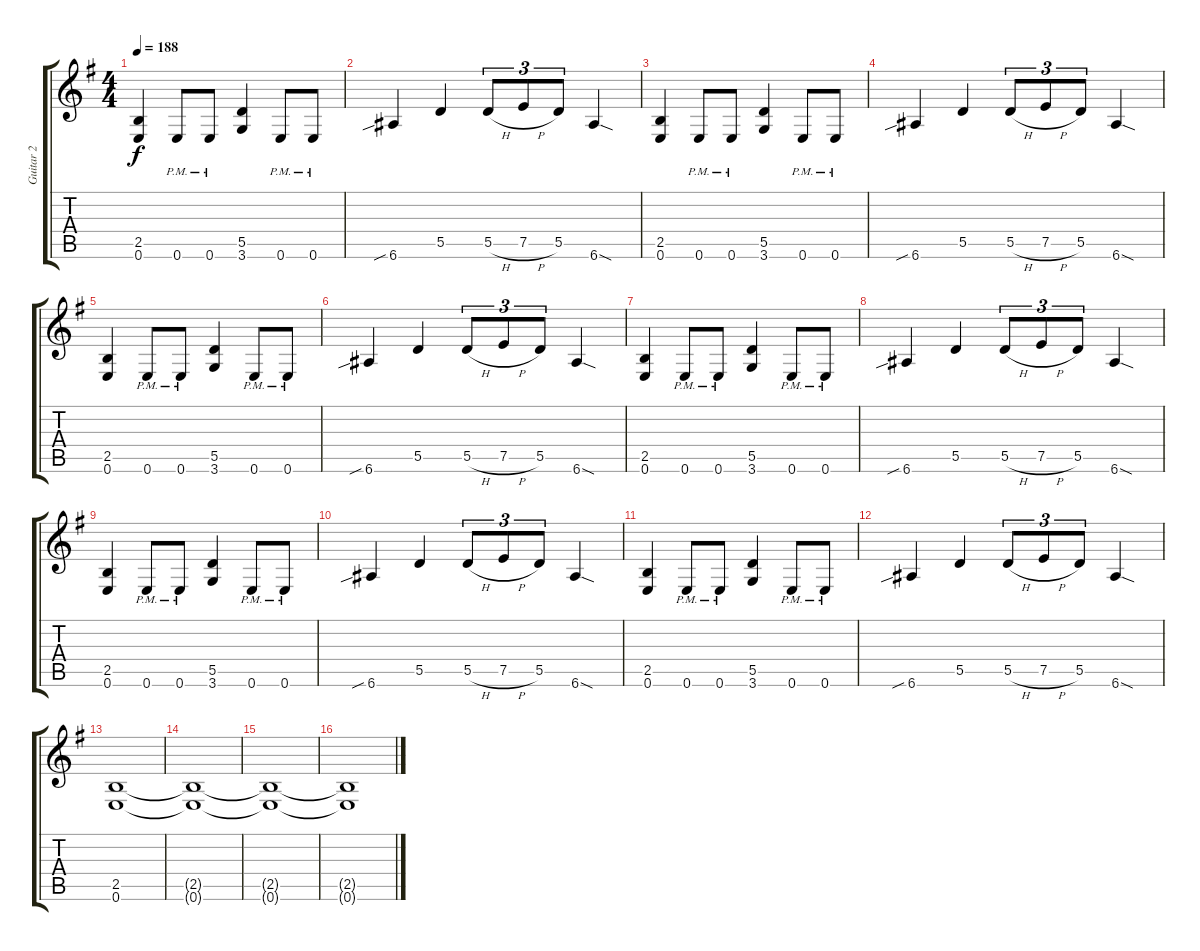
\track ("Guitar 2" "Guitar 2") {instrument overdrivenguitar}
\staff {score tabs}
\tuning (E4 B3 G3 D3 A2 E2) {hide}
\ts (4 4)
\tempo 188
\clef g2
\ks g
(2.5 0.6).4{dy f} 0.6{pm}.8 0.6{pm}.8 (5.5 3.6).4 0.6{pm}.8 0.6{pm}.8 |
6.6{sib}.4 5.5.4 5.5{h}.8{tu (3 2)} 7.5{h}.8{tu (3 2)} 5.5.8{tu (3 2)} 6.6{sod}.4 |
(2.5 0.6).4 0.6{pm}.8 0.6{pm}.8 (5.5 3.6).4 0.6{pm}.8 0.6{pm}.8 |
6.6{sib}.4 5.5.4 5.5{h}.8{tu (3 2)} 7.5{h}.8{tu (3 2)} 5.5.8{tu (3 2)} 6.6{sod}.4 |
(2.5 0.6).4 0.6{pm}.8 0.6{pm}.8 (5.5 3.6).4 0.6{pm}.8 0.6{pm}.8 |
6.6{sib}.4 5.5.4 5.5{h}.8{tu (3 2)} 7.5{h}.8{tu (3 2)} 5.5.8{tu (3 2)} 6.6{sod}.4 |
(2.5 0.6).4 0.6{pm}.8 0.6{pm}.8 (5.5 3.6).4 0.6{pm}.8 0.6{pm}.8 |
6.6{sib}.4 5.5.4 5.5{h}.8{tu (3 2)} 7.5{h}.8{tu (3 2)} 5.5.8{tu (3 2)} 6.6{sod}.4 |
(2.5 0.6).4 0.6{pm}.8 0.6{pm}.8 (5.5 3.6).4 0.6{pm}.8 0.6{pm}.8 |
6.6{sib}.4 5.5.4 5.5{h}.8{tu (3 2)} 7.5{h}.8{tu (3 2)} 5.5.8{tu (3 2)} 6.6{sod}.4 |
(2.5 0.6).4 0.6{pm}.8 0.6{pm}.8 (5.5 3.6).4 0.6{pm}.8 0.6{pm}.8 |
6.6{sib}.4 5.5.4 5.5{h}.8{tu (3 2)} 7.5{h}.8{tu (3 2)} 5.5.8{tu (3 2)} 6.6{sod}.4 |
(2.5 0.6).1 |
(2.5{t} 0.6{t}).1 |
(2.5{t} 0.6{t}).1 |
(2.5{t} 0.6{t}).1
